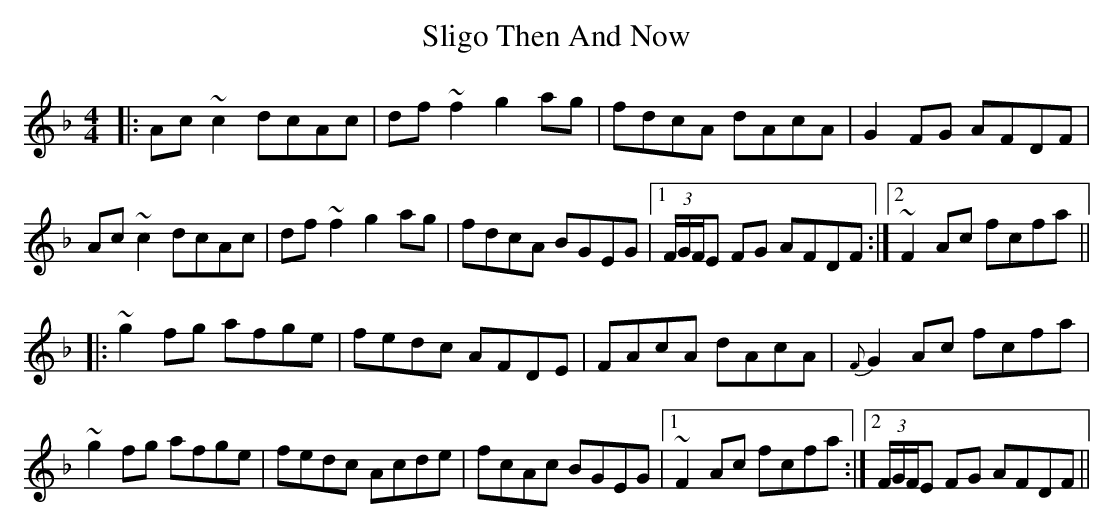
X:1
T: Sligo Then And Now
M: 4/4
L: 1/8
K: Fmaj
|:Ac~c2 dcAc|df ~f2 g2ag|fdcA dAcA|G2FG AFDF|
Ac~c2 dcAc|df ~f2 g2ag|fdcA BGEG|1 (3F/G/F/E FG AFDF:|2 ~F2 Ac fcfa||
|:~g2fg afge|fedc AFDE|FAcA dAcA|{F}G2Ac fcfa|
~g2fg afge|fedc Acde|fcAc BGEG|1 ~F2Ac fcfa:|2 (3F/G/F/E FG AFDF||
